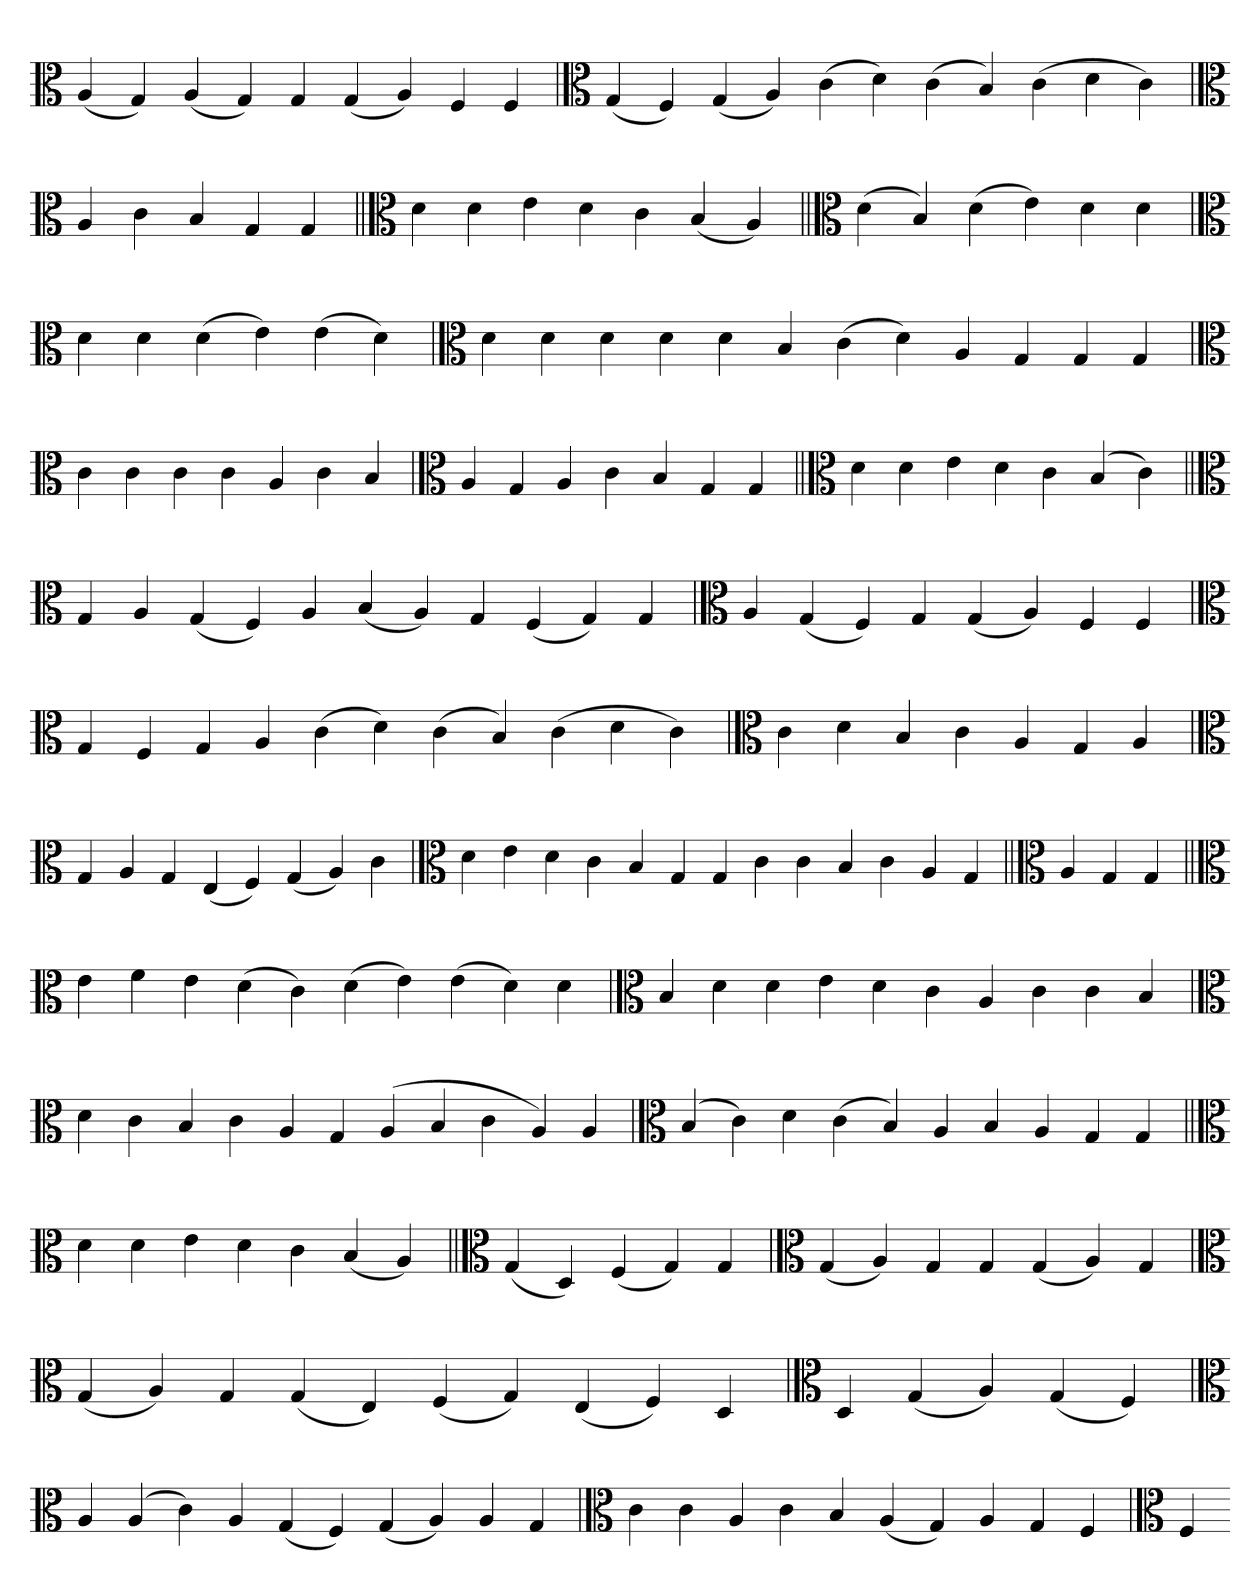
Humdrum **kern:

**kern
*part1
*staff1
*clefC3
=
(4A
4G)
(4A
4G)
4G
(4G
4A)
4F
4F
=`
*clefC3
(4G
4F)
(4G
4A)
(4c
4d)
(4c
4B)
(4c
4d
4c)
=`
*clefC3
4A
4c
4B
4G
4G
=||
*clefC3
4d
4d
4e
4d
4c
(4B
4A)
=||
*clefC3
(4d
4B)
(4d
4e)
4d
4d
='
*clefC3
4d
4d
(4d
4e)
(4e
4d)
=`
*clefC3
4d
4d
4d
4d
4d
4B
(4c
4d)
4A
4G
4G
4G
='
*clefC3
4c
4c
4c
4c
4A
4c
4B
=`
*clefC3
4A
4G
4A
4c
4B
4G
4G
=||
*clefC3
4d
4d
4e
4d
4c
(4B
4c)
=||
*clefC3
4G
4A
(4G
4F)
4A
(4B
4A)
4G
(4F
4G)
4G
='
*clefC3
4A
(4G
4F)
4G
(4G
4A)
4F
4F
=`
*clefC3
4G
4F
4G
4A
(4c
4d)
(4c
4B)
(4c
4d
4c)
='
*clefC3
4c
4d
4B
4c
4A
4G
4A
=`
*clefC3
4G
4A
4G
(4E
4F)
(4G
4A)
4c
=`
*clefC3
4d
4e
4d
4c
4B
4G
4G
4c
4c
4B
4c
4A
4G
=||
*clefC3
4A
4G
4G
=||
*clefC3
4e
4f
4e
(4d
4c)
(4d
4e)
(4e
4d)
4d
='
*clefC3
4B
4d
4d
4e
4d
4c
4A
4c
4c
4B
=`
*clefC3
4d
4c
4B
4c
4A
4G
(4A
4B
4c
4A)
4A
='
*clefC3
(4B
4c)
4d
(4c
4B)
4A
4B
4A
4G
4G
=||
*clefC3
4d
4d
4e
4d
4c
(4B
4A)
=||
*clefC3
(4G
4D)
(4F
4G)
4G
=`
*clefC3
(4G
4A)
4G
4G
(4G
4A)
4G
=`
*clefC3
(4G
4A)
4G
(4G
4E)
(4F
4G)
(4E
4F)
4D
=
*clefC3
4D
(4G
4A)
(4G
4F)
=`
*clefC3
4A
(4A
4c)
4A
(4G
4F)
(4G
4A)
4A
4G
='
*clefC3
4c
4c
4A
4c
4B
(4A
4G)
4A
4G
4F
='
*clefC3
4F
=-
*-
